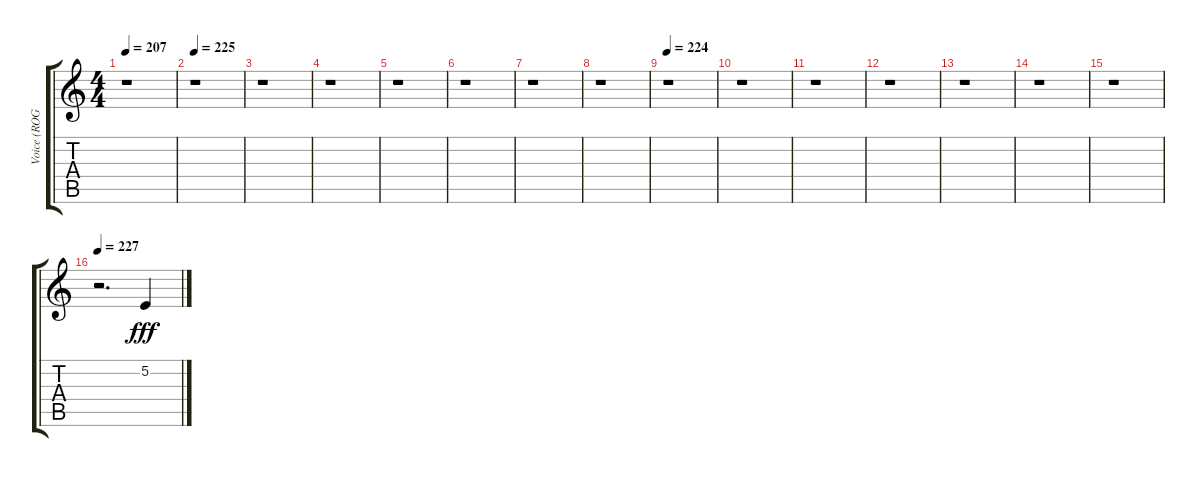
\track ("Voice (ROGER TAYLOR)" "Voice (ROG") {instrument pad3polysynth}
\staff {score tabs}
\tuning (E4 B3 G3 D3 A2 E2) {hide}
\ts (4 4)
\tempo 207
\clef g2
\ks c
r.1{dy fff} |
\tempo 225
r.1 |
r.1 |
r.1 |
r.1 |
r.1 |
r.1 |
r.1 |
\tempo 224
r.1 |
r.1 |
r.1 |
r.1 |
r.1 |
r.1 |
r.1 |
\tempo 227
r.2{d} 5.2.4
